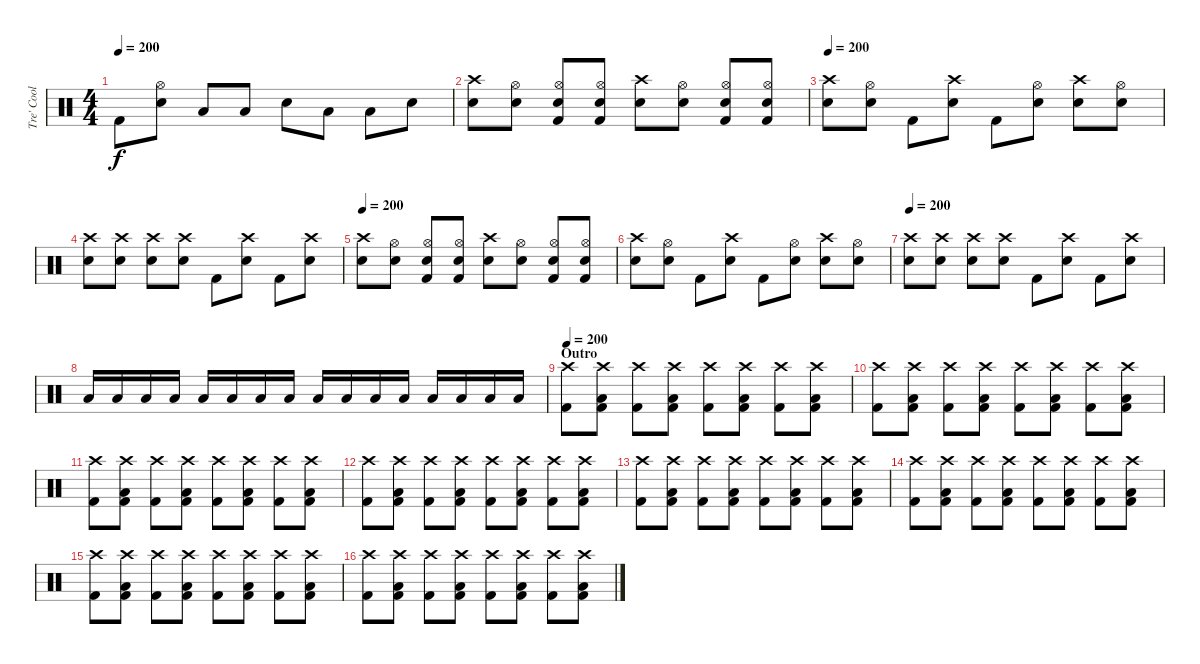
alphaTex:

\track ("Tre' Cool (Drums)" "Tre' Cool ") {instrument percussion}
\staff {score}
\articulation defaults
\ts (4 4)
\tempo 200
\clef neutral
\ks c "Kick (hit) 2".8{dy f}
("Hi-Hat (open)" "Snare (hit) 2").8 "Low Tom (hit)".8 "Low Tom (hit)".8 "Snare (hit) 2".8 "Low Tom (hit)".8 "Low Tom (hit)".8 "Snare (hit) 2".8 |
("Crash high (hit)" "Snare (hit) 2").8 ("Hi-Hat (open)" "Snare (hit) 2").8 ("Hi-Hat (open)" "Snare (hit) 2" "Kick (hit) 2").8 ("Hi-Hat (open)" "Snare (hit) 2" "Kick (hit) 2").8 ("Crash high (hit)" "Snare (hit) 2").8 ("Hi-Hat (open)" "Snare (hit) 2").8 ("Hi-Hat (open)" "Snare (hit) 2" "Kick (hit) 2").8 ("Hi-Hat (open)" "Snare (hit) 2" "Kick (hit) 2").8 |
\tempo 200
("Crash high (hit)" "Snare (hit) 2").8 ("Hi-Hat (open)" "Snare (hit) 2").8 "Kick (hit) 2".8 ("Crash high (hit)" "Snare (hit) 2").8 "Kick (hit) 2".8 ("Hi-Hat (open)" "Snare (hit) 2").8 ("Crash high (hit)" "Snare (hit) 2").8 ("Hi-Hat (open)" "Snare (hit) 2").8 |
("Crash high (hit)" "Snare (hit) 2").8 ("Crash high (hit)" "Snare (hit) 2").8 ("Crash high (hit)" "Snare (hit) 2").8 ("Crash high (hit)" "Snare (hit) 2").8 "Kick (hit) 2".8 ("Crash high (hit)" "Snare (hit) 2").8 "Kick (hit) 2".8 ("Crash high (hit)" "Snare (hit) 2").8 |
\tempo 200
("Crash high (hit)" "Snare (hit) 2").8 ("Hi-Hat (open)" "Snare (hit) 2").8 ("Hi-Hat (open)" "Snare (hit) 2" "Kick (hit) 2").8 ("Hi-Hat (open)" "Snare (hit) 2" "Kick (hit) 2").8 ("Crash high (hit)" "Snare (hit) 2").8 ("Hi-Hat (open)" "Snare (hit) 2").8 ("Hi-Hat (open)" "Snare (hit) 2" "Kick (hit) 2").8 ("Hi-Hat (open)" "Snare (hit) 2" "Kick (hit) 2").8 |
("Crash high (hit)" "Snare (hit) 2").8 ("Hi-Hat (open)" "Snare (hit) 2").8 "Kick (hit) 2".8 ("Crash high (hit)" "Snare (hit) 2").8 "Kick (hit) 2".8 ("Hi-Hat (open)" "Snare (hit) 2").8 ("Crash high (hit)" "Snare (hit) 2").8 ("Hi-Hat (open)" "Snare (hit) 2").8 |
\tempo 200
("Crash high (hit)" "Snare (hit) 2").8 ("Crash high (hit)" "Snare (hit) 2").8 ("Crash high (hit)" "Snare (hit) 2").8 ("Crash high (hit)" "Snare (hit) 2").8 "Kick (hit) 2".8 ("Crash high (hit)" "Snare (hit) 2").8 "Kick (hit) 2".8 ("Crash high (hit)" "Snare (hit) 2").8 |
"Low Tom (hit)".16 "Low Tom (hit)".16 "Low Tom (hit)".16 "Low Tom (hit)".16 "Low Tom (hit)".16 "Low Tom (hit)".16 "Low Tom (hit)".16 "Low Tom (hit)".16 "Low Tom (hit)".16 "Low Tom (hit)".16 "Low Tom (hit)".16 "Low Tom (hit)".16 "Low Tom (hit)".16 "Low Tom (hit)".16 "Low Tom (hit)".16 "Low Tom (hit)".16 |
\section ("" "Outro")
\tempo 200
("Crash high (hit)" "Kick (hit) 2").8 ("Crash high (hit)" "Kick (hit) 2" "Low Floor Tom (hit)").8 ("Crash high (hit)" "Kick (hit) 2").8 ("Crash high (hit)" "Kick (hit) 2" "Low Floor Tom (hit)").8 ("Crash high (hit)" "Kick (hit) 2").8 ("Crash high (hit)" "Kick (hit) 2" "Low Floor Tom (hit)").8 ("Crash high (hit)" "Kick (hit) 2").8 ("Crash high (hit)" "Kick (hit) 2" "Low Floor Tom (hit)").8 |
("Crash high (hit)" "Kick (hit) 2").8 ("Crash high (hit)" "Kick (hit) 2" "Low Floor Tom (hit)").8 ("Crash high (hit)" "Kick (hit) 2").8 ("Crash high (hit)" "Kick (hit) 2" "Low Floor Tom (hit)").8 ("Crash high (hit)" "Kick (hit) 2").8 ("Crash high (hit)" "Kick (hit) 2" "Low Floor Tom (hit)").8 ("Crash high (hit)" "Kick (hit) 2").8 ("Crash high (hit)" "Kick (hit) 2" "Low Floor Tom (hit)").8 |
("Crash high (hit)" "Kick (hit) 2").8 ("Crash high (hit)" "Kick (hit) 2" "Low Floor Tom (hit)").8 ("Crash high (hit)" "Kick (hit) 2").8 ("Crash high (hit)" "Kick (hit) 2" "Low Floor Tom (hit)").8 ("Crash high (hit)" "Kick (hit) 2").8 ("Crash high (hit)" "Kick (hit) 2" "Low Floor Tom (hit)").8 ("Crash high (hit)" "Kick (hit) 2").8 ("Crash high (hit)" "Kick (hit) 2" "Low Floor Tom (hit)").8 |
("Crash high (hit)" "Kick (hit) 2").8 ("Crash high (hit)" "Kick (hit) 2" "Low Floor Tom (hit)").8 ("Crash high (hit)" "Kick (hit) 2").8 ("Crash high (hit)" "Kick (hit) 2" "Low Floor Tom (hit)").8 ("Crash high (hit)" "Kick (hit) 2").8 ("Crash high (hit)" "Kick (hit) 2" "Low Floor Tom (hit)").8 ("Crash high (hit)" "Kick (hit) 2").8 ("Crash high (hit)" "Kick (hit) 2" "Low Floor Tom (hit)").8 |
("Crash high (hit)" "Kick (hit) 2").8 ("Crash high (hit)" "Kick (hit) 2" "Low Floor Tom (hit)").8 ("Crash high (hit)" "Kick (hit) 2").8 ("Crash high (hit)" "Kick (hit) 2" "Low Floor Tom (hit)").8 ("Crash high (hit)" "Kick (hit) 2").8 ("Crash high (hit)" "Kick (hit) 2" "Low Floor Tom (hit)").8 ("Crash high (hit)" "Kick (hit) 2").8 ("Crash high (hit)" "Kick (hit) 2" "Low Floor Tom (hit)").8 |
("Crash high (hit)" "Kick (hit) 2").8 ("Crash high (hit)" "Kick (hit) 2" "Low Floor Tom (hit)").8 ("Crash high (hit)" "Kick (hit) 2").8 ("Crash high (hit)" "Kick (hit) 2" "Low Floor Tom (hit)").8 ("Crash high (hit)" "Kick (hit) 2").8 ("Crash high (hit)" "Kick (hit) 2" "Low Floor Tom (hit)").8 ("Crash high (hit)" "Kick (hit) 2").8 ("Crash high (hit)" "Kick (hit) 2" "Low Floor Tom (hit)").8 |
("Crash high (hit)" "Kick (hit) 2").8 ("Crash high (hit)" "Kick (hit) 2" "Low Floor Tom (hit)").8 ("Crash high (hit)" "Kick (hit) 2").8 ("Crash high (hit)" "Kick (hit) 2" "Low Floor Tom (hit)").8 ("Crash high (hit)" "Kick (hit) 2").8 ("Crash high (hit)" "Kick (hit) 2" "Low Floor Tom (hit)").8 ("Crash high (hit)" "Kick (hit) 2").8 ("Crash high (hit)" "Kick (hit) 2" "Low Floor Tom (hit)").8 |
("Crash high (hit)" "Kick (hit) 2").8 ("Crash high (hit)" "Kick (hit) 2" "Low Floor Tom (hit)").8 ("Crash high (hit)" "Kick (hit) 2").8 ("Crash high (hit)" "Kick (hit) 2" "Low Floor Tom (hit)").8 ("Crash high (hit)" "Kick (hit) 2").8 ("Crash high (hit)" "Kick (hit) 2" "Low Floor Tom (hit)").8 ("Crash high (hit)" "Kick (hit) 2").8 ("Crash high (hit)" "Kick (hit) 2" "Low Floor Tom (hit)").8
